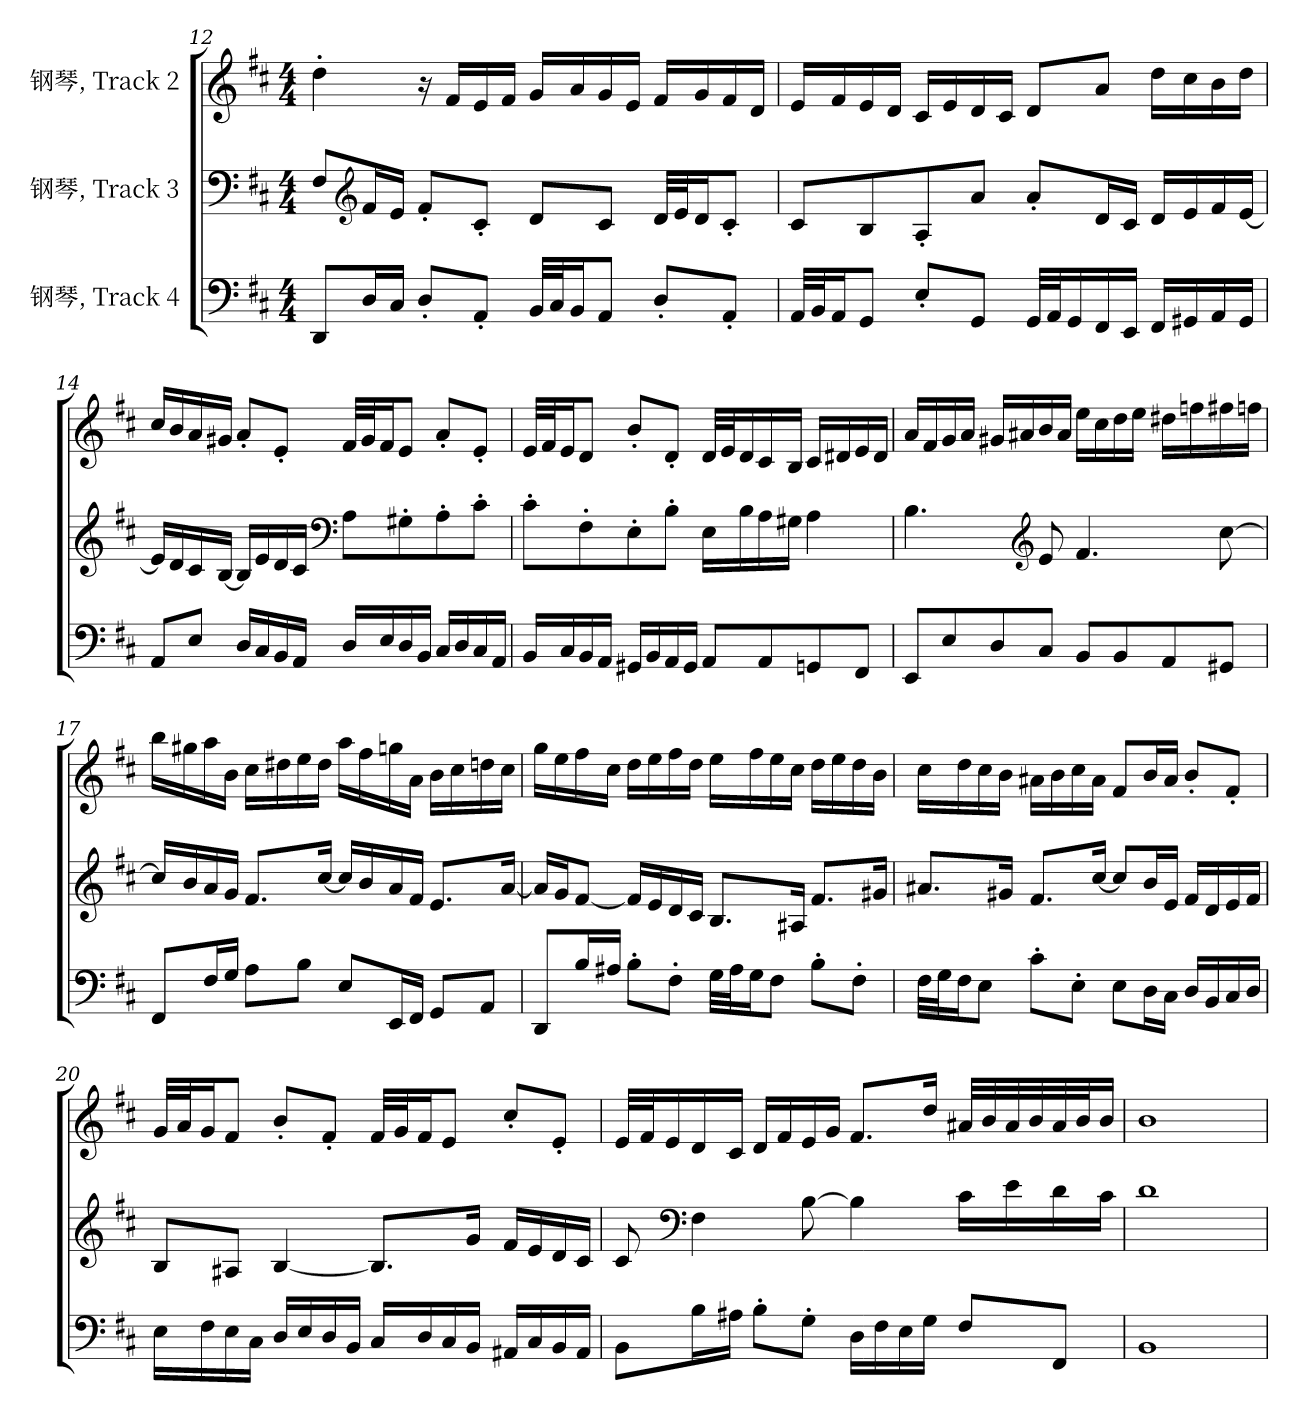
**kern	**kern	**kern
*part3	*part2	*part1
*staff3	*staff2	*staff1
*I"钢琴, Track 4	*I"钢琴, Track 3	*I"钢琴, Track 2
*clefF4	*clefF4	*clefG2
*k[f#c#]	*k[f#c#]	*k[f#c#]
*M4/4	*M4/4	*M4/4
=12	=12	=12
8DD/L	8F#/L	4dd'\
*	*clefG2	*
16D/L	16f#/L	.
16C#/JJ	16e/JJ	.
8D'/L	8f#'/L	16r
.	.	16f#/LL
8AA'/J	8c#'/J	16e/
.	.	16f#/JJ
32BB/LLL	8d/L	16g/LL
32C#/J	.	.
16BB/J	.	16a/
8AA/J	8c#/J	16g/
.	.	16e/JJ
8D'/L	32d/LLL	16f#/LL
.	32e/J	.
.	16d/J	16g/
8AA'/J	8c#'/J	16f#/
.	.	16d/JJ
!!LO:LB:g=z
=13	=13	=13
32AA/LLL	8c#/L	16e/LL
32BB/J	.	.
16AA/J	.	16f#/
8GG/J	8B/	16e/
.	.	16d/JJ
8E'/L	8A'/	16c#/LL
.	.	16e/
8GG/J	8a/J	16d/
.	.	16c#/JJ
32GG/LLL	8a'/L	8d/L
32AA/J	.	.
16GG/	.	.
16FF#/	16d/L	8a/J
16EE/JJ	16c#/JJ	.
16FF#/LL	16d/LL	16dd\LL
16GG#X/	16e/	16cc#\
16AA/	16f#/	16b\
16GG#/JJ	[16e/JJ	16dd\JJ
=14	=14	=14
8AA/L	16e/LL]	16cc#/LL
.	16d/	16b/
8E/J	16c#/	16a/
.	[16B/JJ	16g#X/JJ
16D/LL	16B/LL]	8a'/L
16C#/	16e/	.
16BB/	16d/	8e'/J
16AA/JJ	16c#/JJ	.
*	*clefF4	*
16D/LL	8A\L	32f#/LLL
.	.	32g#/J
16E/	.	16f#/J
16D/	8G#X'\	8e/J
16BB/JJ	.	.
16C#/LL	8A'\	8a'/L
16D/	.	.
16C#/	8c#'\J	8e'/J
16AA/JJ	.	.
!!LO:PB:g=z
=15	=15	=15
16BB/LL	8c#'\L	32e/LLL
.	.	32f#/J
16C#/	.	16e/J
16BB/	8F#'\	8d/J
16AA/JJ	.	.
16GG#X/LL	8E'\	8b'/L
16BB/	.	.
16AA/	8B'\J	8d'/J
16GG#/JJ	.	.
8AA/L	16E\LL	32d/LLL
.	.	32e/J
.	16B\	16d/
8AA/	16A\	16c#/
.	16G#X\JJ	16B/JJ
8GGn/	4A\	16c#/LL
.	.	16d#X/
8FF#/J	.	16e/
.	.	16d#/JJ
=16	=16	=16
8EE/L	4.B\	16a/LL
.	.	16f#/
8E/	.	16g/
.	.	16a/JJ
8D/	.	16g#X/LL
.	.	16a#X/
*	*clefG2	*
8C#/J	8e/	16b/
.	.	16a#/JJ
8BB/L	4.f#/	16ee\LL
.	.	16cc#\
8BB/	.	16dd\
.	.	16ee\JJ
8AA/	.	16dd#X\LL
.	.	16ffn\
8GG#X/J	[8cc#\	16ff#X\
.	.	16ffn\JJ
!!LO:LB:g=z
=17	=17	=17
8FF#/L	16cc#/LL]	16bb\LL
.	16b/	16gg#X\
16F#/L	16a/	16aa\
16G/JJ	16g/JJ	16b\JJ
8A\L	8.f#/L	16cc#\LL
.	.	16dd#X\
8B\J	.	16ee\
.	[16cc#/Jk	16dd#\JJ
8E/L	16cc#/LL]	16aa\LL
.	16b/	16ff#\
16EE/L	16a/	16ggn\
16FF#/JJ	16f#/JJ	16a\JJ
8GG/L	8.e/L	16b\LL
.	.	16cc#\
8AA/J	.	16ddn\
.	[16a/Jk	16cc#\JJ
=18	=18	=18
8DD/L	16a/LL]	16gg\LL
.	16g/J	16ee\
16B/L	[8f#/J	16ff#\
16A#X/JJ	.	16cc#\JJ
8B'\L	16f#/LL]	16dd\LL
.	16e/	16ee\
8F#'\J	16d/	16ff#\
.	16c#/JJ	16dd\JJ
32G\LLL	8.B/L	16ee\LL
32A#\J	.	.
16G\J	.	16ff#\
8F#\J	.	16ee\
.	16A#X/Jk	16cc#\JJ
8B'\L	8.f#/L	16dd\LL
.	.	16ee\
8F#'\J	.	16dd\
.	16g#X/Jk	16b\JJ
!!LO:LB:g=z
=19	=19	=19
32F#\LLL	8.a#X/L	16cc#\LL
32G\J	.	.
16F#\J	.	16dd\
8E\J	.	16cc#\
.	16g#X/Jk	16b\JJ
8c#'\L	8.f#/L	16a#X\LL
.	.	16b\
8E'\J	.	16cc#\
.	[16cc#/Jk	16a#\JJ
8E\L	8cc#/L]	8f#/L
16D\L	16b/L	16b/L
16C#\JJ	16e/JJ	16a#/JJ
16D/LL	16f#/LL	8b'/L
16BB/	16d/	.
16C#/	16e/	8f#'/J
16D/JJ	16f#/JJ	.
=20	=20	=20
16E\LL	8B/L	32g/LLL
.	.	32a/J
16F#\	.	16g/J
16E\	8A#X/J	8f#/J
16C#\JJ	.	.
16D/LL	[4B/	8b'/L
16E/	.	.
16D/	.	8f#'/J
16BB/JJ	.	.
16C#/LL	8.B/L]	32f#/LLL
.	.	32g/J
16D/	.	16f#/J
16C#/	.	8e/J
16BB/JJ	16g/Jk	.
16AA#X/LL	16f#/LL	8cc#'/L
16C#/	16e/	.
*	*	*MM97
16BB/	16d/	8e'/J
16AA#/JJ	16c#/JJ	.
!!LO:LB:g=z
=21	=21	=21
*	*	*MM93
8BB\L	8c#/	32e/LLL
.	.	32f#/J
.	.	16e/
*	*clefF4	*
16B\L	4F#\	16d/
16A#X\JJ	.	16c#/JJ
*	*	*MM84
8B'\L	.	16d/LL
.	.	16f#/
*	*	*MM79
8G'\J	[8B\	16e/
*	*	*MM77
.	.	16g/JJ
16D\LL	4B\]	8.f#/L
16F#\	.	.
16E\	.	.
16G\JJ	.	16dd/Jk
*	*	*MM66
8F#/L	16c#\LL	32a#X/LLL
.	.	32b/
.	16e\	32a#/
.	.	32b/
*	*	*MM62
8FF#/J	16d\	32a#/
.	.	32b/J
.	16c#\JJ	16b/JJ
=22	=22	=22
1BB	1d	1b
=	=	=
*-	*-	*-
